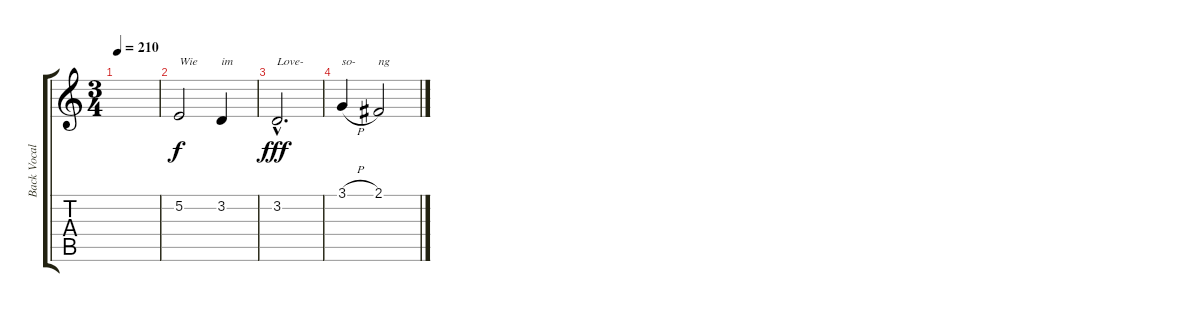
\track ("Back Vocals" "Back Vocal") {instrument lead3calliope}
\staff {score tabs}
\tuning (E4 B3 G3 D3 A2 E2) {hide}
\ts (3 4)
\tempo 210
\clef g2
\ks c
|
5.2.2{txt "Wie" dy f} 3.2.4{txt "im"} |
3.2{hac}.2{d txt "Love-" dy fff} |
3.1{h}.4{txt "so-"} 2.1.2{txt "ng"}
